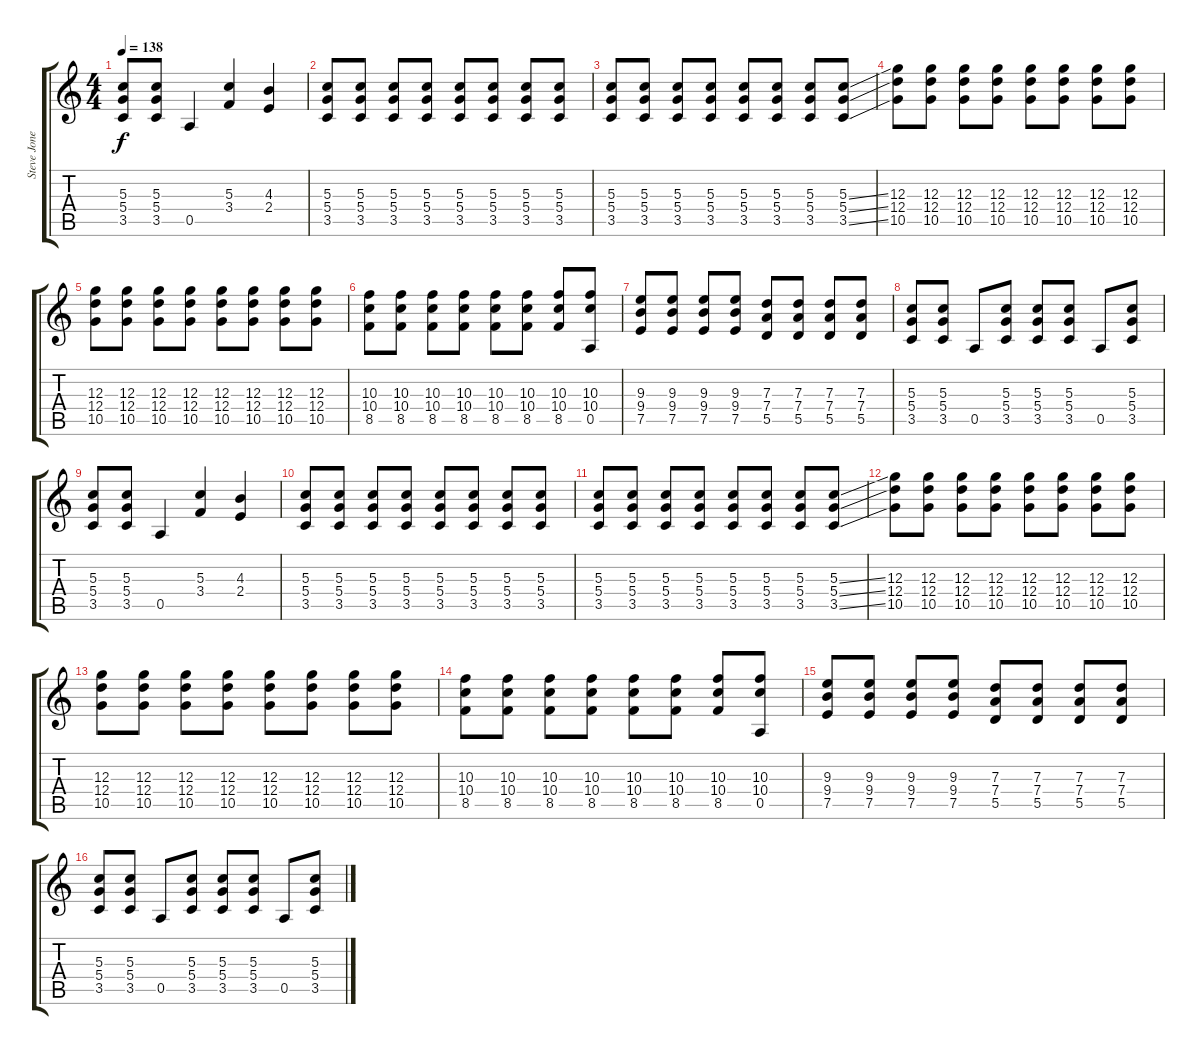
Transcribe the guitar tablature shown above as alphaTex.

\track ("Steve Jones" "Steve Jone") {instrument overdrivenguitar}
\staff {score tabs}
\tuning (E4 B3 G3 D3 A2 E2) {hide}
\ts (4 4)
\tempo 138
\clef g2
\ks c
(5.3 5.4 3.5).8{dy f} (5.3 5.4 3.5).8 0.5.4 (5.3 3.4).4 (4.3 2.4).4 |
(5.3 5.4 3.5).8 (5.3 5.4 3.5).8 (5.3 5.4 3.5).8 (5.3 5.4 3.5).8 (5.3 5.4 3.5).8 (5.3 5.4 3.5).8 (5.3 5.4 3.5).8 (5.3 5.4 3.5).8 |
(5.3 5.4 3.5).8 (5.3 5.4 3.5).8 (5.3 5.4 3.5).8 (5.3 5.4 3.5).8 (5.3 5.4 3.5).8 (5.3 5.4 3.5).8 (5.3 5.4 3.5).8 (5.3{ss} 5.4{ss} 3.5{ss}).8 |
(12.3 12.4 10.5).8 (12.3 12.4 10.5).8 (12.3 12.4 10.5).8 (12.3 12.4 10.5).8 (12.3 12.4 10.5).8 (12.3 12.4 10.5).8 (12.3 12.4 10.5).8 (12.3 12.4 10.5).8 |
(12.3 12.4 10.5).8 (12.3 12.4 10.5).8 (12.3 12.4 10.5).8 (12.3 12.4 10.5).8 (12.3 12.4 10.5).8 (12.3 12.4 10.5).8 (12.3 12.4 10.5).8 (12.3 12.4 10.5).8 |
(10.3 10.4 8.5).8 (10.3 10.4 8.5).8 (10.3 10.4 8.5).8 (10.3 10.4 8.5).8 (10.3 10.4 8.5).8 (10.3 10.4 8.5).8 (10.3 10.4 8.5).8 (10.3 10.4 0.5).8 |
(9.3 9.4 7.5).8 (9.3 9.4 7.5).8 (9.3 9.4 7.5).8 (9.3 9.4 7.5).8 (7.3 7.4 5.5).8 (7.3 7.4 5.5).8 (7.3 7.4 5.5).8 (7.3 7.4 5.5).8 |
(5.3 5.4 3.5).8 (5.3 5.4 3.5).8 0.5.8 (5.3 5.4 3.5).8 (5.3 5.4 3.5).8 (5.3 5.4 3.5).8 0.5.8 (5.3 5.4 3.5).8 |
(5.3 5.4 3.5).8 (5.3 5.4 3.5).8 0.5.4 (5.3 3.4).4 (4.3 2.4).4 |
(5.3 5.4 3.5).8 (5.3 5.4 3.5).8 (5.3 5.4 3.5).8 (5.3 5.4 3.5).8 (5.3 5.4 3.5).8 (5.3 5.4 3.5).8 (5.3 5.4 3.5).8 (5.3 5.4 3.5).8 |
(5.3 5.4 3.5).8 (5.3 5.4 3.5).8 (5.3 5.4 3.5).8 (5.3 5.4 3.5).8 (5.3 5.4 3.5).8 (5.3 5.4 3.5).8 (5.3 5.4 3.5).8 (5.3{ss} 5.4{ss} 3.5{ss}).8 |
(12.3 12.4 10.5).8 (12.3 12.4 10.5).8 (12.3 12.4 10.5).8 (12.3 12.4 10.5).8 (12.3 12.4 10.5).8 (12.3 12.4 10.5).8 (12.3 12.4 10.5).8 (12.3 12.4 10.5).8 |
(12.3 12.4 10.5).8 (12.3 12.4 10.5).8 (12.3 12.4 10.5).8 (12.3 12.4 10.5).8 (12.3 12.4 10.5).8 (12.3 12.4 10.5).8 (12.3 12.4 10.5).8 (12.3 12.4 10.5).8 |
(10.3 10.4 8.5).8 (10.3 10.4 8.5).8 (10.3 10.4 8.5).8 (10.3 10.4 8.5).8 (10.3 10.4 8.5).8 (10.3 10.4 8.5).8 (10.3 10.4 8.5).8 (10.3 10.4 0.5).8 |
(9.3 9.4 7.5).8 (9.3 9.4 7.5).8 (9.3 9.4 7.5).8 (9.3 9.4 7.5).8 (7.3 7.4 5.5).8 (7.3 7.4 5.5).8 (7.3 7.4 5.5).8 (7.3 7.4 5.5).8 |
(5.3 5.4 3.5).8 (5.3 5.4 3.5).8 0.5.8 (5.3 5.4 3.5).8 (5.3 5.4 3.5).8 (5.3 5.4 3.5).8 0.5.8 (5.3 5.4 3.5).8
